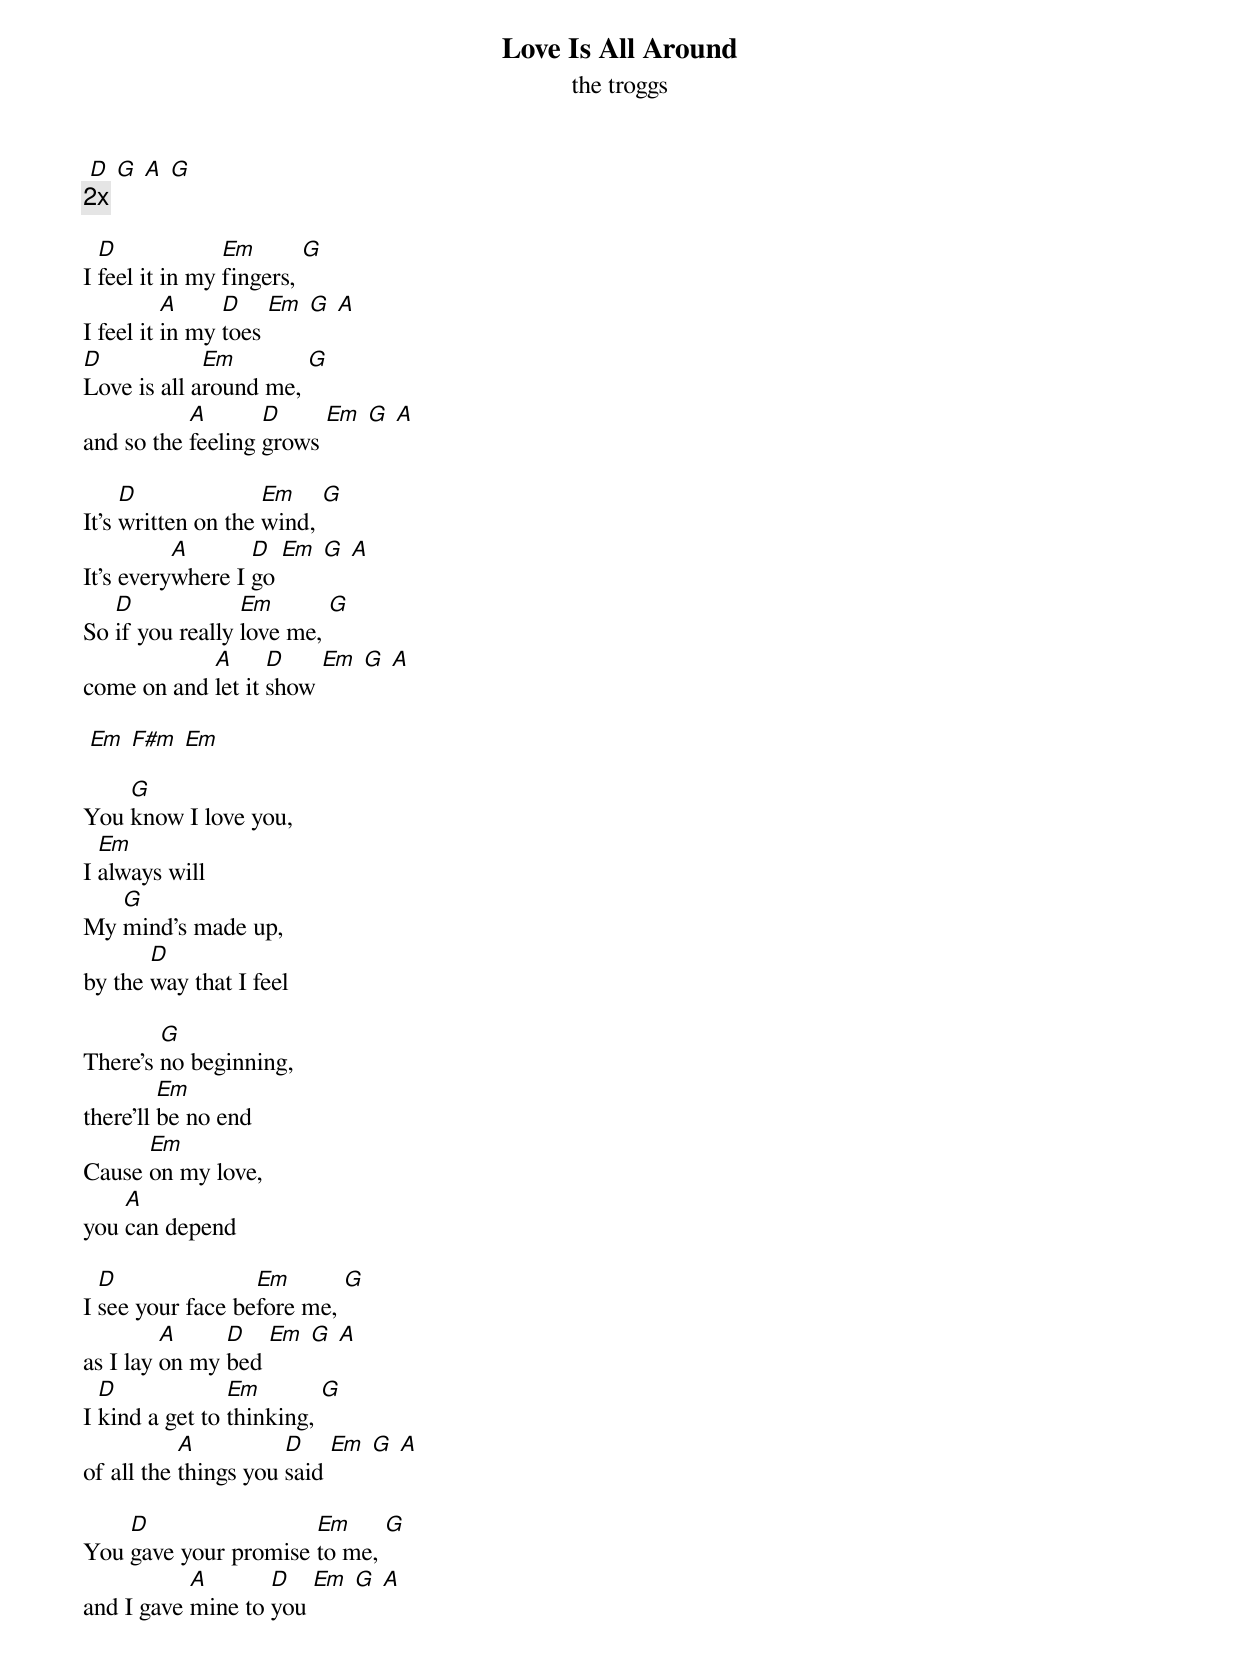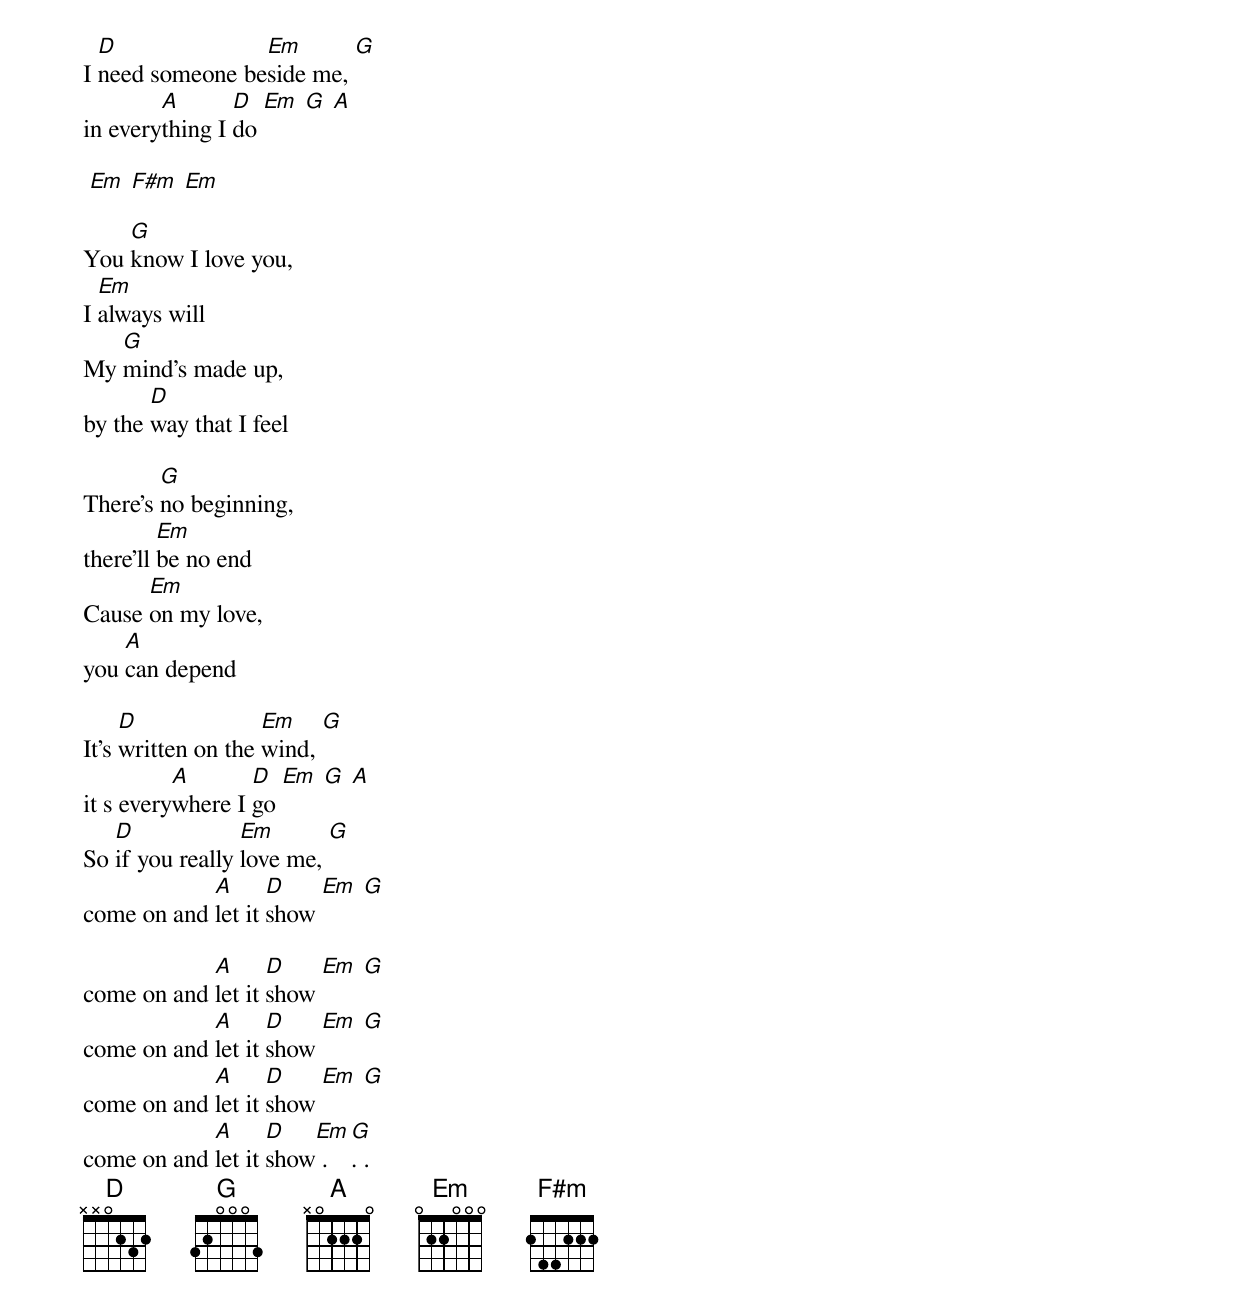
{title: Love Is All Around}
{subtitle: the troggs}

 [D] [G] [A] [G]
{c:2x}

I [D]feel it in my [Em]fingers, [G]
I feel it [A]in my [D]toes [Em] [G] [A]
[D]Love is all a[Em]round me, [G]
and so the [A]feeling [D]grows [Em] [G] [A]

It's [D]written on the [Em]wind, [G]
It's every[A]where I [D]go [Em] [G] [A]
So [D]if you really [Em]love me, [G]
come on and [A]let it [D]show [Em] [G] [A]

 [Em] [F#m] [Em]

You [G]know I love you,
I [Em]always will
My [G]mind's made up,
by the [D]way that I feel

There's [G]no beginning,
there'll [Em]be no end
Cause [Em]on my love,
you [A]can depend

I [D]see your face be[Em]fore me, [G]
as I lay [A]on my [D]bed [Em] [G] [A]
I [D]kind a get to [Em]thinking, [G]
of all the [A]things you [D]said [Em] [G] [A]

You [D]gave your promise [Em]to me, [G]
and I gave [A]mine to [D]you [Em] [G] [A]
I [D]need someone be[Em]side me, [G]
in every[A]thing I [D]do [Em] [G] [A]

 [Em] [F#m] [Em]

You [G]know I love you,
I [Em]always will
My [G]mind's made up,
by the [D]way that I feel

There's [G]no beginning,
there'll [Em]be no end
Cause [Em]on my love,
you [A]can depend

It's [D]written on the [Em]wind, [G]
it s every[A]where I [D]go [Em] [G] [A]
So [D]if you really [Em]love me, [G]
come on and [A]let it [D]show [Em] [G]

come on and [A]let it [D]show [Em] [G]
come on and [A]let it [D]show [Em] [G]
come on and [A]let it [D]show [Em] [G]
come on and [A]let it [D]show[Em] . [G]. .
